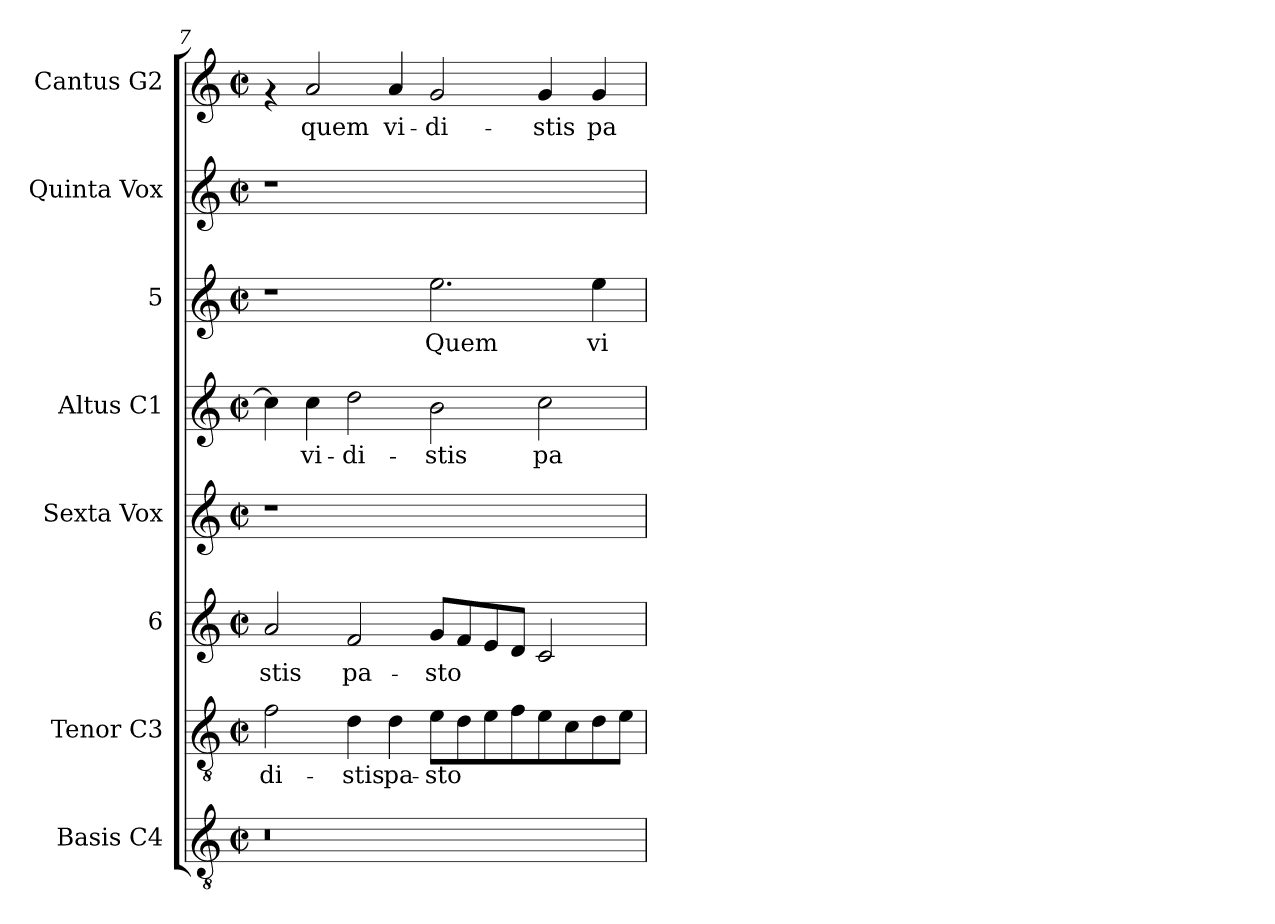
**kern	**kern	**text	**kern	**text	**kern	**kern	**text	**kern	**text	**kern	**kern	**text
*part8	*part7	*part7	*part6	*part6	*part5	*part4	*part4	*part3	*part3	*part2	*part1	*part1
*staff8	*staff7	*staff7	*staff6	*staff6	*staff5	*staff4	*staff4	*staff3	*staff3	*staff2	*staff1	*staff1
*I"Basis  C4	*I"Tenor  C3	*	*I"6	*	*I"Sexta  Vox	*I"Altus  C1	*	*I"5	*	*I"Quinta  Vox	*I"Cantus  G2	*
*I'B	*I'T	*	*	*	*	*I'A	*	*	*	*	*I'C	*
!!LO:PB:g=z
*clefGv2	*clefGv2	*	*clefG2	*	*clefG2	*clefG2	*	*clefG2	*	*clefG2	*clefG2	*
*k[]	*k[]	*	*k[]	*	*k[]	*k[]	*	*k[]	*	*k[]	*k[]	*
*C:	*C:	*	*C:	*	*C:	*C:	*	*C:	*	*C:	*C:	*
*M2/2	*M2/2	*	*M2/2	*	*M2/2	*M2/2	*	*M2/2	*	*M2/2	*M2/2	*
*met(c|)	*met(c|)	*	*met(c|)	*	*met(c|)	*met(c|)	*	*met(c|)	*	*met(c|)	*met(c|)	*
=7	=7	=7	=7	=7	=7	=7	=7	=7	=7	=7	=7	=7
!	!	!LO:LY:b:cj	!	!LO:LY:b:cj	!	!	!LO:LY:b:cj	!	!	!	!	!
0r	2f\	-di-	2a/	-stis	1r	4cc\]	.	1r	.	1r	4rf	.
!	!	!	!	!	!	!	!LO:LY:b:cj	!	!	!	!	!LO:LY:b:cj
.	.	.	.	.	.	4cc\	vi-	.	.	.	2a/	quem
!	!	!LO:LY:b:cj	!	!LO:LY:b:cj	!	!	!LO:LY:b:cj	!	!	!	!	!
.	4d\	-stis	2f/	pa-	.	2dd\	-di-	.	.	.	.	.
!	!	!LO:LY:b:cj	!	!	!	!	!	!	!	!	!	!LO:LY:b:cj
.	4d\	pa-	.	.	.	.	.	.	.	.	4a/	vi-
!	!	!LO:LY:b:cj	!	!LO:LY:b:cj	!	!	!LO:LY:b:cj	!	!LO:LY:b:cj	!	!	!LO:LY:b:cj
.	8e\L	-sto-	8g/L	-sto-	1ryy	2b\	-stis	2.ee\	Quem	1ryy	2g/	-di-
!	!	!LO:LY:b:cj	!	!LO:LY:b:cj	!	!	!	!	!	!	!	!
.	8d\	--	8f/	--	.	.	.	.	.	.	.	.
!	!	!LO:LY:b:cj	!	!LO:LY:b:cj	!	!	!	!	!	!	!	!
.	8e\	--	8e/	--	.	.	.	.	.	.	.	.
!	!	!LO:LY:b:cj	!	!LO:LY:b:cj	!	!	!	!	!	!	!	!
.	8f\	--	8d/J	--	.	.	.	.	.	.	.	.
!	!	!LO:LY:b:cj	!	!LO:LY:b:cj	!	!	!LO:LY:b:cj	!	!	!	!	!LO:LY:b:cj
.	8e\	--	2c/	--	.	2cc\	pa-	.	.	.	4g/	-stis
!	!	!LO:LY:b:cj	!	!	!	!	!	!	!	!	!	!
.	8c\	--	.	.	.	.	.	.	.	.	.	.
!	!	!LO:LY:b:cj	!	!	!	!	!	!	!LO:LY:b:cj	!	!	!LO:LY:b:cj
.	8d\	--	.	.	.	.	.	4ee\	vi-	.	4g/	pa-
!	!	!LO:LY:b:cj	!	!	!	!	!	!	!	!	!	!
.	8e\J	--	.	.	.	.	.	.	.	.	.	.
=	=	=	=	=	=	=	=	=	=	=	=	=
*-	*-	*-	*-	*-	*-	*-	*-	*-	*-	*-	*-	*-
